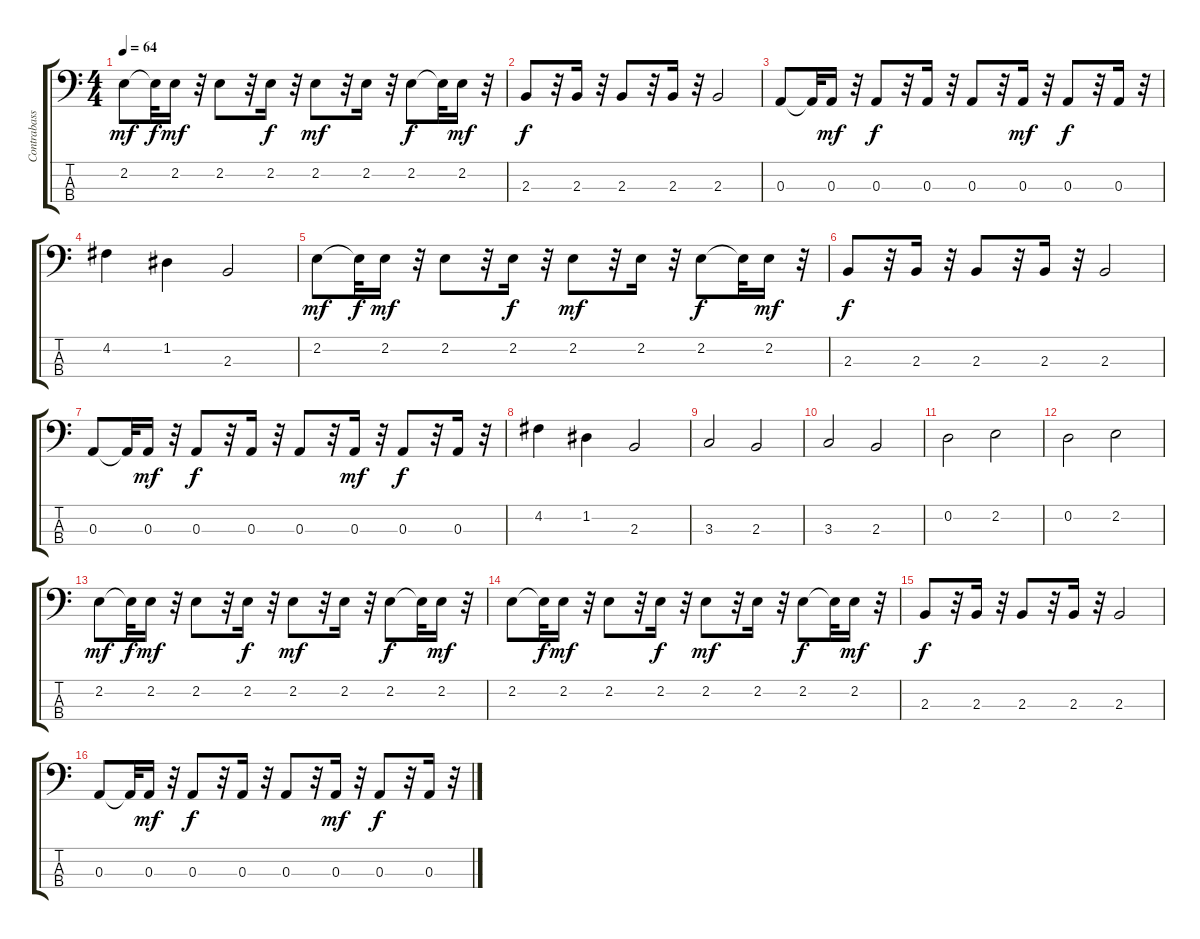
\track ("Contrabass" "Contrabass") {instrument contrabass}
\staff {score tabs}
\tuning (G2 D2 A1 E1) {hide}
\ts (4 4)
\tempo 64
\clef f4
\ks c
2.2.8{dy mf} 2.2{t}.32{dy f} 2.2.16{dy mf} r.32 2.2.8 r.32 2.2.16{dy f} r.32 2.2.8{dy mf} r.32 2.2.16 r.32 2.2.8{dy f} 2.2{t}.32 2.2.16{dy mf} r.32 |
2.3.8{dy f} r.32 2.3.16 r.32 2.3.8 r.32 2.3.16 r.32 2.3.2 |
0.3.8 0.3{t}.32 0.3.16{dy mf} r.32 0.3.8{dy f} r.32 0.3.16 r.32 0.3.8 r.32 0.3.16{dy mf} r.32 0.3.8{dy f} r.32 0.3.16 r.32 |
4.2.4 1.2.4 2.3.2 |
2.2.8{dy mf} 2.2{t}.32{dy f} 2.2.16{dy mf} r.32 2.2.8 r.32 2.2.16{dy f} r.32 2.2.8{dy mf} r.32 2.2.16 r.32 2.2.8{dy f} 2.2{t}.32 2.2.16{dy mf} r.32 |
2.3.8{dy f} r.32 2.3.16 r.32 2.3.8 r.32 2.3.16 r.32 2.3.2 |
0.3.8 0.3{t}.32 0.3.16{dy mf} r.32 0.3.8{dy f} r.32 0.3.16 r.32 0.3.8 r.32 0.3.16{dy mf} r.32 0.3.8{dy f} r.32 0.3.16 r.32 |
4.2.4 1.2.4 2.3.2 |
3.3.2 2.3.2 |
3.3.2 2.3.2 |
0.2.2 2.2.2 |
0.2.2 2.2.2 |
2.2.8{dy mf} 2.2{t}.32{dy f} 2.2.16{dy mf} r.32 2.2.8 r.32 2.2.16{dy f} r.32 2.2.8{dy mf} r.32 2.2.16 r.32 2.2.8{dy f} 2.2{t}.32 2.2.16{dy mf} r.32 |
2.2.8 2.2{t}.32{dy f} 2.2.16{dy mf} r.32 2.2.8 r.32 2.2.16{dy f} r.32 2.2.8{dy mf} r.32 2.2.16 r.32 2.2.8{dy f} 2.2{t}.32 2.2.16{dy mf} r.32 |
2.3.8{dy f} r.32 2.3.16 r.32 2.3.8 r.32 2.3.16 r.32 2.3.2 |
0.3.8 0.3{t}.32 0.3.16{dy mf} r.32 0.3.8{dy f} r.32 0.3.16 r.32 0.3.8 r.32 0.3.16{dy mf} r.32 0.3.8{dy f} r.32 0.3.16 r.32
